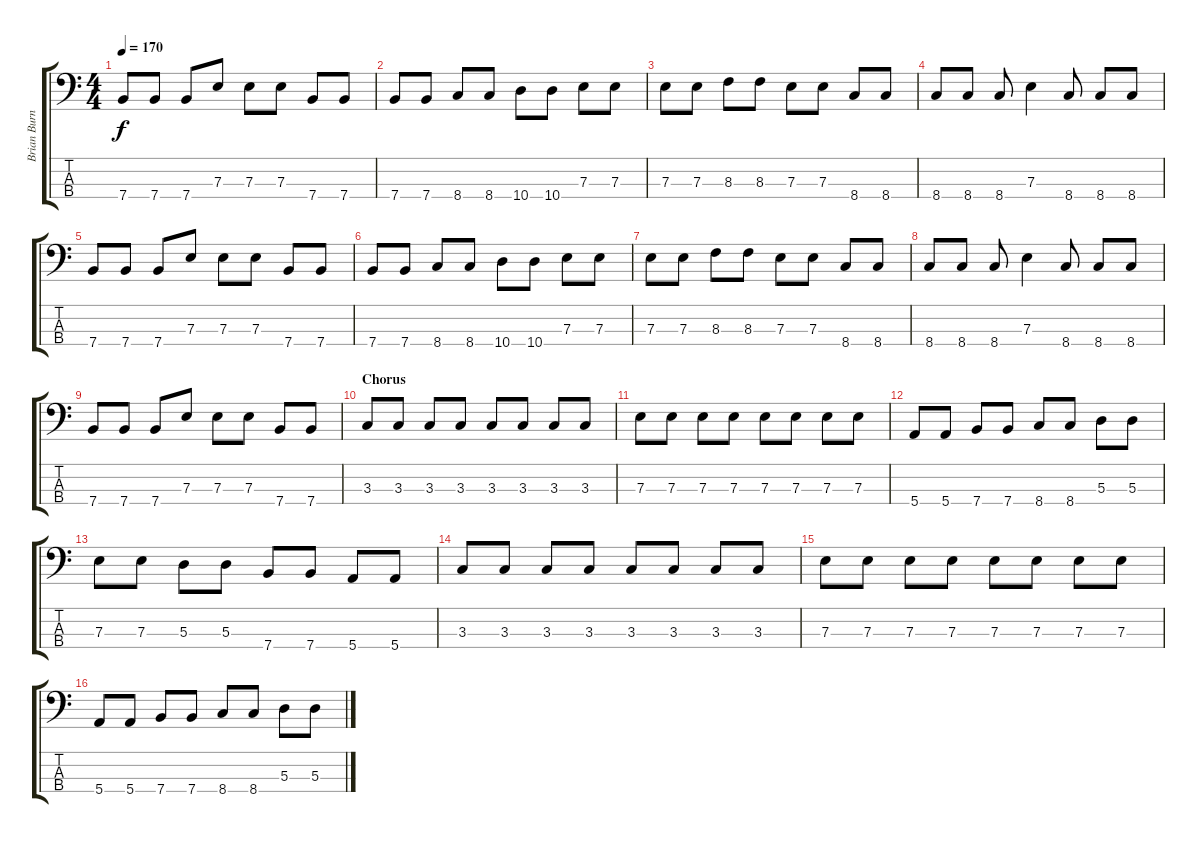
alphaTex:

\track ("Brian Burnham" "Brian Burn") {instrument electricbasspick}
\staff {score tabs}
\tuning (G2 D2 A1 E1) {hide}
\ts (4 4)
\tempo 170
\clef f4
\ks c
7.4.8{dy f} 7.4.8 7.4.8 7.3.8 7.3.8 7.3.8 7.4.8 7.4.8 |
7.4.8 7.4.8 8.4.8 8.4.8 10.4.8 10.4.8 7.3.8 7.3.8 |
7.3.8 7.3.8 8.3.8 8.3.8 7.3.8 7.3.8 8.4.8 8.4.8 |
8.4.8 8.4.8 8.4.8 7.3.4 8.4.8 8.4.8 8.4.8 |
7.4.8 7.4.8 7.4.8 7.3.8 7.3.8 7.3.8 7.4.8 7.4.8 |
7.4.8 7.4.8 8.4.8 8.4.8 10.4.8 10.4.8 7.3.8 7.3.8 |
7.3.8 7.3.8 8.3.8 8.3.8 7.3.8 7.3.8 8.4.8 8.4.8 |
8.4.8 8.4.8 8.4.8 7.3.4 8.4.8 8.4.8 8.4.8 |
7.4.8 7.4.8 7.4.8 7.3.8 7.3.8 7.3.8 7.4.8 7.4.8 |
\section ("" "Chorus")
3.3.8 3.3.8 3.3.8 3.3.8 3.3.8 3.3.8 3.3.8 3.3.8 |
7.3.8 7.3.8 7.3.8 7.3.8 7.3.8 7.3.8 7.3.8 7.3.8 |
5.4.8 5.4.8 7.4.8 7.4.8 8.4.8 8.4.8 5.3.8 5.3.8 |
7.3.8 7.3.8 5.3.8 5.3.8 7.4.8 7.4.8 5.4.8 5.4.8 |
3.3.8 3.3.8 3.3.8 3.3.8 3.3.8 3.3.8 3.3.8 3.3.8 |
7.3.8 7.3.8 7.3.8 7.3.8 7.3.8 7.3.8 7.3.8 7.3.8 |
5.4.8 5.4.8 7.4.8 7.4.8 8.4.8 8.4.8 5.3.8 5.3.8
